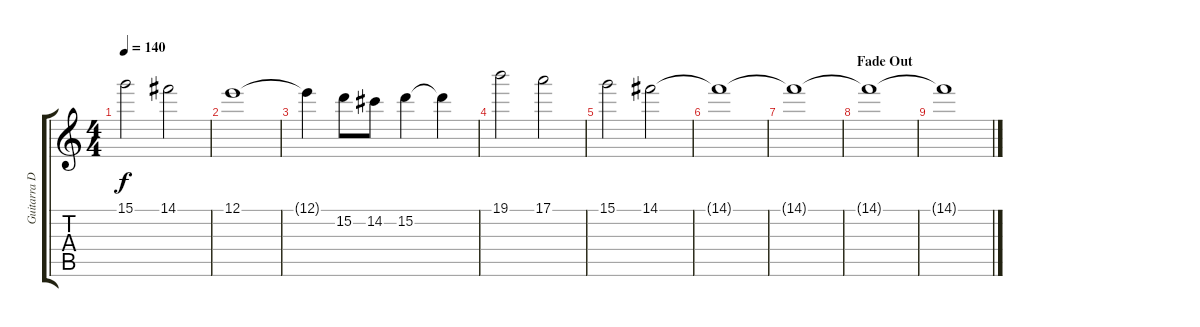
\track ("Guitarra Dist" "Guitarra D") {instrument distortionguitar}
\staff {score tabs}
\tuning (E4 B3 G3 D3 A2 E2) {hide}
\ts (4 4)
\tempo 140
\clef g2
\ks c
15.1.2{dy f} 14.1.2 |
12.1.1 |
12.1{t}.4 15.2.8 14.2.8 15.2.4 15.2{t}.4 |
19.1.2 17.1.2 |
15.1.2 14.1.2 |
14.1{t}.1 |
14.1{t}.1{volume 9} |
\section ("" "Fade Out")
14.1{t}.1{volume 5} |
14.1{t}.1{volume 0}
